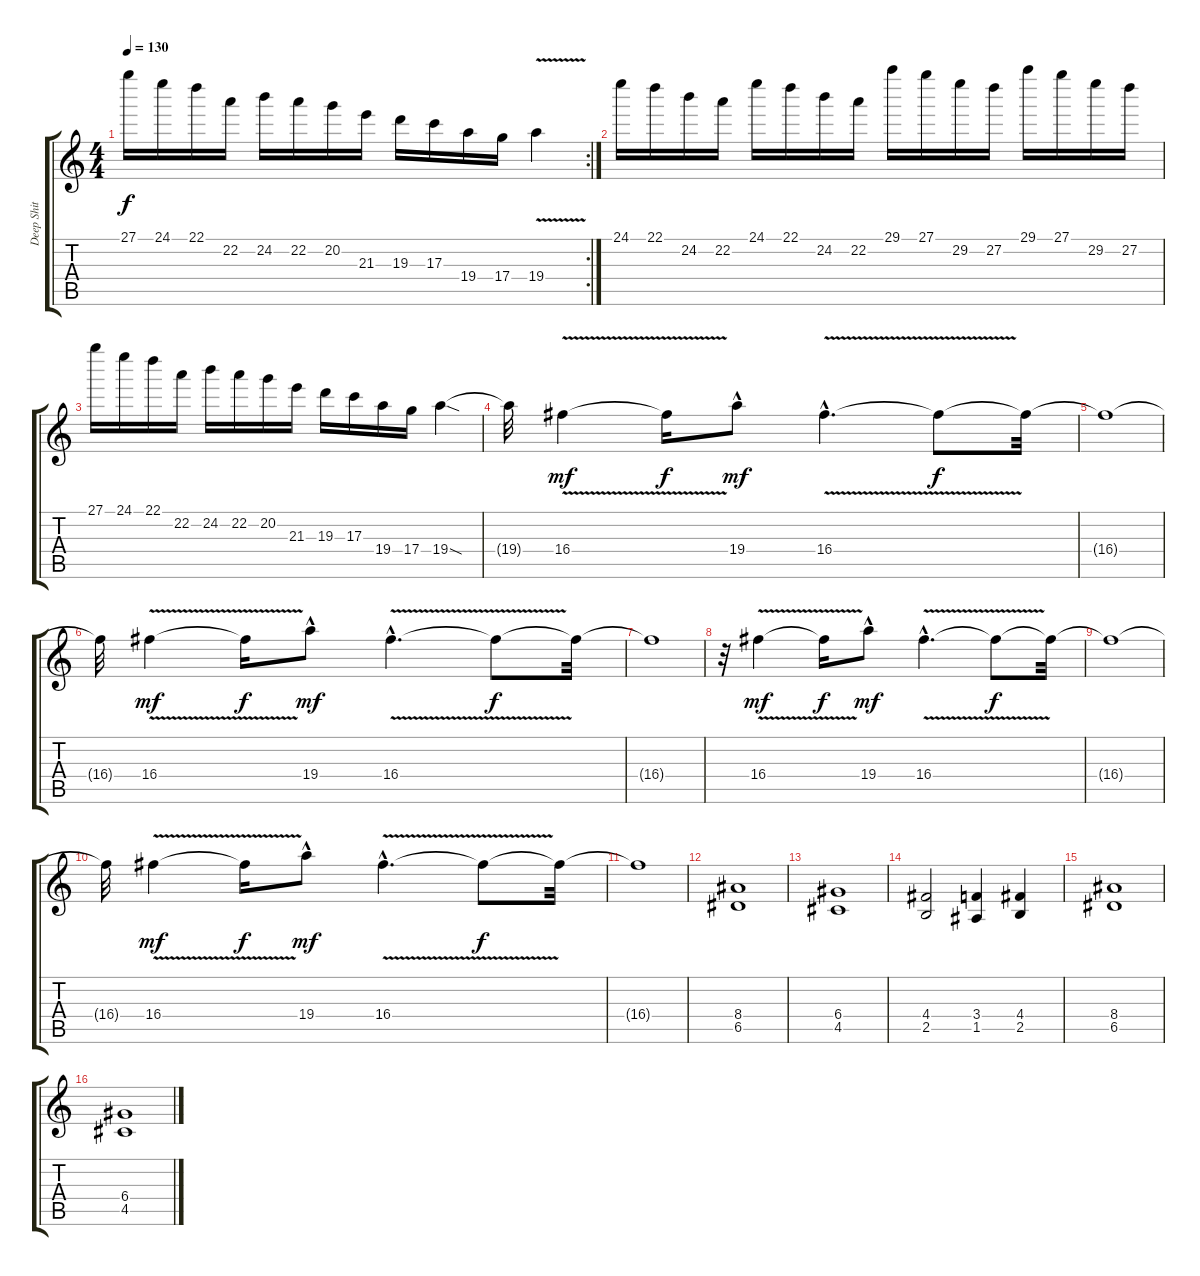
\track ("Deep Shit" "Deep Shit") {instrument distortionguitar}
\staff {score tabs}
\tuning (E4 B3 G3 D3 A2 E2) {hide}
\rc 2
\ts (4 4)
\tempo 130
\clef g2
\ks c
27.1.16{dy f} 24.1.16 22.1.16 22.2.16 24.2.16 22.2.16 20.2.16 21.3.16 19.3.16 17.3.16 19.4.16 17.4.16 19.4{v}.4 |
24.1.16 22.1.16 24.2.16 22.2.16 24.1.16 22.1.16 24.2.16 22.2.16 29.1.16 27.1.16 29.2.16 27.2.16 29.1.16 27.1.16 29.2.16 27.2.16 |
27.1.16 24.1.16 22.1.16 22.2.16 24.2.16 22.2.16 20.2.16 21.3.16 19.3.16 17.3.16 19.4.16 17.4.16 19.4{sod}.4 |
19.4{t}.32 16.4{v}.4{dy mf volume 11} 16.4{t}.16{dy f} 19.4{hac}.8{dy mf} 16.4{v hac}.4{d} 16.4{t}.8{dy f} 16.4{t}.32 |
16.4{t}.1 |
16.4{t}.32 16.4{v}.4{dy mf} 16.4{t}.16{dy f} 19.4{hac}.8{dy mf} 16.4{v hac}.4{d} 16.4{t}.8{dy f} 16.4{t}.32 |
16.4{t}.1 |
r.32 16.4{v}.4{dy mf volume 11} 16.4{t}.16{dy f} 19.4{hac}.8{dy mf} 16.4{v hac}.4{d} 16.4{t}.8{dy f} 16.4{t}.32 |
16.4{t}.1 |
16.4{t}.32 16.4{v}.4{dy mf} 16.4{t}.16{dy f} 19.4{hac}.8{dy mf} 16.4{v hac}.4{d} 16.4{t}.8{dy f} 16.4{t}.32 |
16.4{t}.1 |
(8.4 6.5).1{volume 10 instrument distortionguitar} |
(6.4 4.5).1 |
(4.4 2.5).2 (3.4 1.5).4 (4.4 2.5).4 |
(8.4 6.5).1 |
(6.4 4.5).1
